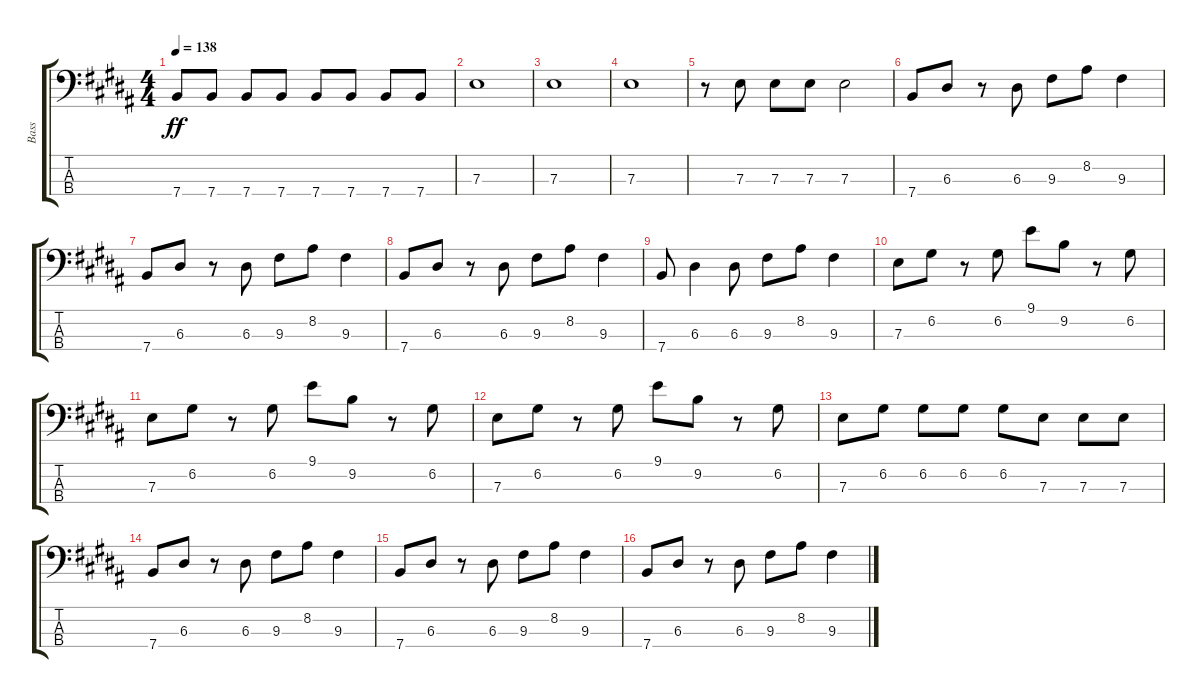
\track ("Bass" "Bass") {instrument electricbassfinger}
\staff {score tabs}
\tuning (G2 D2 A1 E1) {hide}
\ts (4 4)
\tempo 138
\clef f4
\ks g#minor
7.4.8{dy ff} 7.4.8 7.4.8 7.4.8 7.4.8 7.4.8 7.4.8 7.4.8 |
\ks b
7.3.1 |
\ks g#minor
7.3.1 |
7.3.1 |
r.8 7.3.8 7.3.8 7.3.8 7.3.2 |
\ks b
7.4.8 6.3.8 r.8 6.3.8 9.3.8 8.2.8 9.3.4 |
\ks g#minor
7.4.8 6.3.8 r.8 6.3.8 9.3.8 8.2.8 9.3.4 |
\ks b
7.4.8 6.3.8 r.8 6.3.8 9.3.8 8.2.8 9.3.4 |
\ks g#minor
7.4.8 6.3.4 6.3.8 9.3.8 8.2.8 9.3.4 |
\ks b
7.3.8 6.2.8 r.8 6.2.8 9.1.8 9.2.8 r.8 6.2.8 |
\ks g#minor
7.3.8 6.2.8 r.8 6.2.8 9.1.8 9.2.8 r.8 6.2.8 |
\ks b
7.3.8 6.2.8 r.8 6.2.8 9.1.8 9.2.8 r.8 6.2.8 |
\ks g#minor
7.3.8 6.2.8 6.2.8 6.2.8 6.2.8 7.3.8 7.3.8 7.3.8 |
\ks b
7.4.8 6.3.8 r.8 6.3.8 9.3.8 8.2.8 9.3.4 |
\ks g#minor
7.4.8 6.3.8 r.8 6.3.8 9.3.8 8.2.8 9.3.4 |
\ks b
7.4.8 6.3.8 r.8 6.3.8 9.3.8 8.2.8 9.3.4
